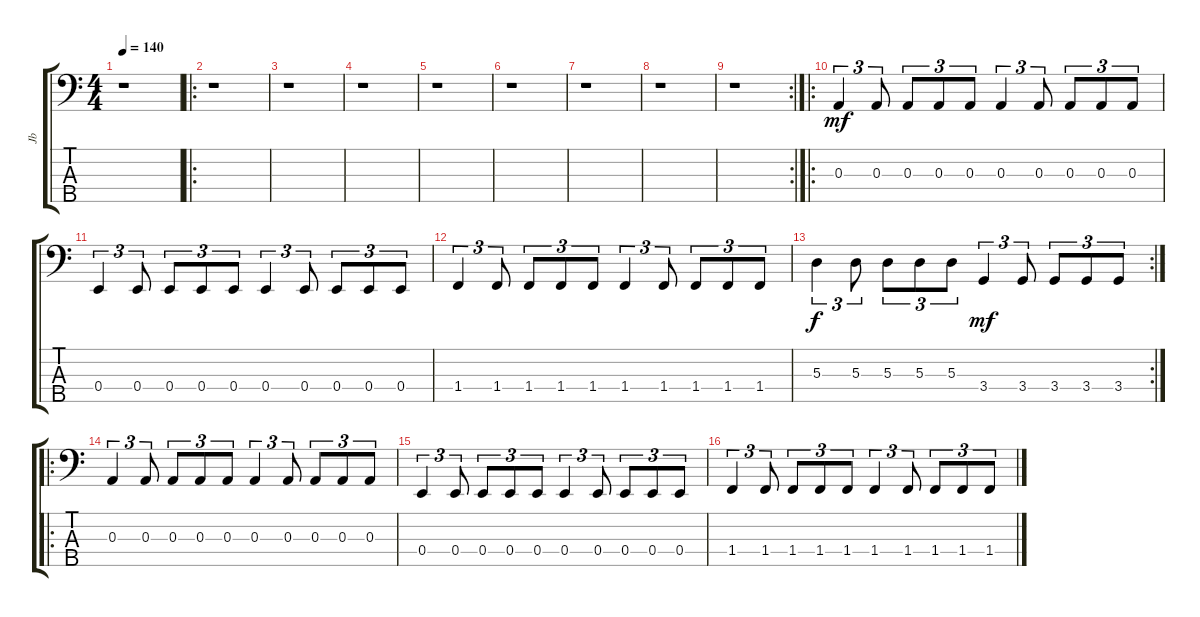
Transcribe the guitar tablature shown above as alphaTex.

\track ("Jb" "Jb") {instrument electricbassfinger}
\staff {score tabs}
\tuning (G2 D2 A1 E1 B0) {hide}
\ts (4 4)
\tempo 140
\clef f4
\ks c
r.1{dy mf instrument electricbassfinger} |
\ro
r.1 |
r.1 |
r.1 |
r.1 |
r.1 |
r.1 |
r.1 |
\rc 2
r.1 |
\ro
0.3.4{tu (3 2)} 0.3.8{tu (3 2)} 0.3.8{tu (3 2)} 0.3.8{tu (3 2)} 0.3.8{tu (3 2)} 0.3.4{tu (3 2)} 0.3.8{tu (3 2)} 0.3.8{tu (3 2)} 0.3.8{tu (3 2)} 0.3.8{tu (3 2)} |
0.4.4{tu (3 2)} 0.4.8{tu (3 2)} 0.4.8{tu (3 2)} 0.4.8{tu (3 2)} 0.4.8{tu (3 2)} 0.4.4{tu (3 2)} 0.4.8{tu (3 2)} 0.4.8{tu (3 2)} 0.4.8{tu (3 2)} 0.4.8{tu (3 2)} |
1.4.4{tu (3 2)} 1.4.8{tu (3 2)} 1.4.8{tu (3 2)} 1.4.8{tu (3 2)} 1.4.8{tu (3 2)} 1.4.4{tu (3 2)} 1.4.8{tu (3 2)} 1.4.8{tu (3 2)} 1.4.8{tu (3 2)} 1.4.8{tu (3 2)} |
\rc 2
5.3.4{tu (3 2) dy f} 5.3.8{tu (3 2)} 5.3.8{tu (3 2)} 5.3.8{tu (3 2)} 5.3.8{tu (3 2)} 3.4.4{tu (3 2) dy mf} 3.4.8{tu (3 2)} 3.4.8{tu (3 2)} 3.4.8{tu (3 2)} 3.4.8{tu (3 2)} |
\ro
0.3.4{tu (3 2)} 0.3.8{tu (3 2)} 0.3.8{tu (3 2)} 0.3.8{tu (3 2)} 0.3.8{tu (3 2)} 0.3.4{tu (3 2)} 0.3.8{tu (3 2)} 0.3.8{tu (3 2)} 0.3.8{tu (3 2)} 0.3.8{tu (3 2)} |
0.4.4{tu (3 2)} 0.4.8{tu (3 2)} 0.4.8{tu (3 2)} 0.4.8{tu (3 2)} 0.4.8{tu (3 2)} 0.4.4{tu (3 2)} 0.4.8{tu (3 2)} 0.4.8{tu (3 2)} 0.4.8{tu (3 2)} 0.4.8{tu (3 2)} |
1.4.4{tu (3 2)} 1.4.8{tu (3 2)} 1.4.8{tu (3 2)} 1.4.8{tu (3 2)} 1.4.8{tu (3 2)} 1.4.4{tu (3 2)} 1.4.8{tu (3 2)} 1.4.8{tu (3 2)} 1.4.8{tu (3 2)} 1.4.8{tu (3 2)}
